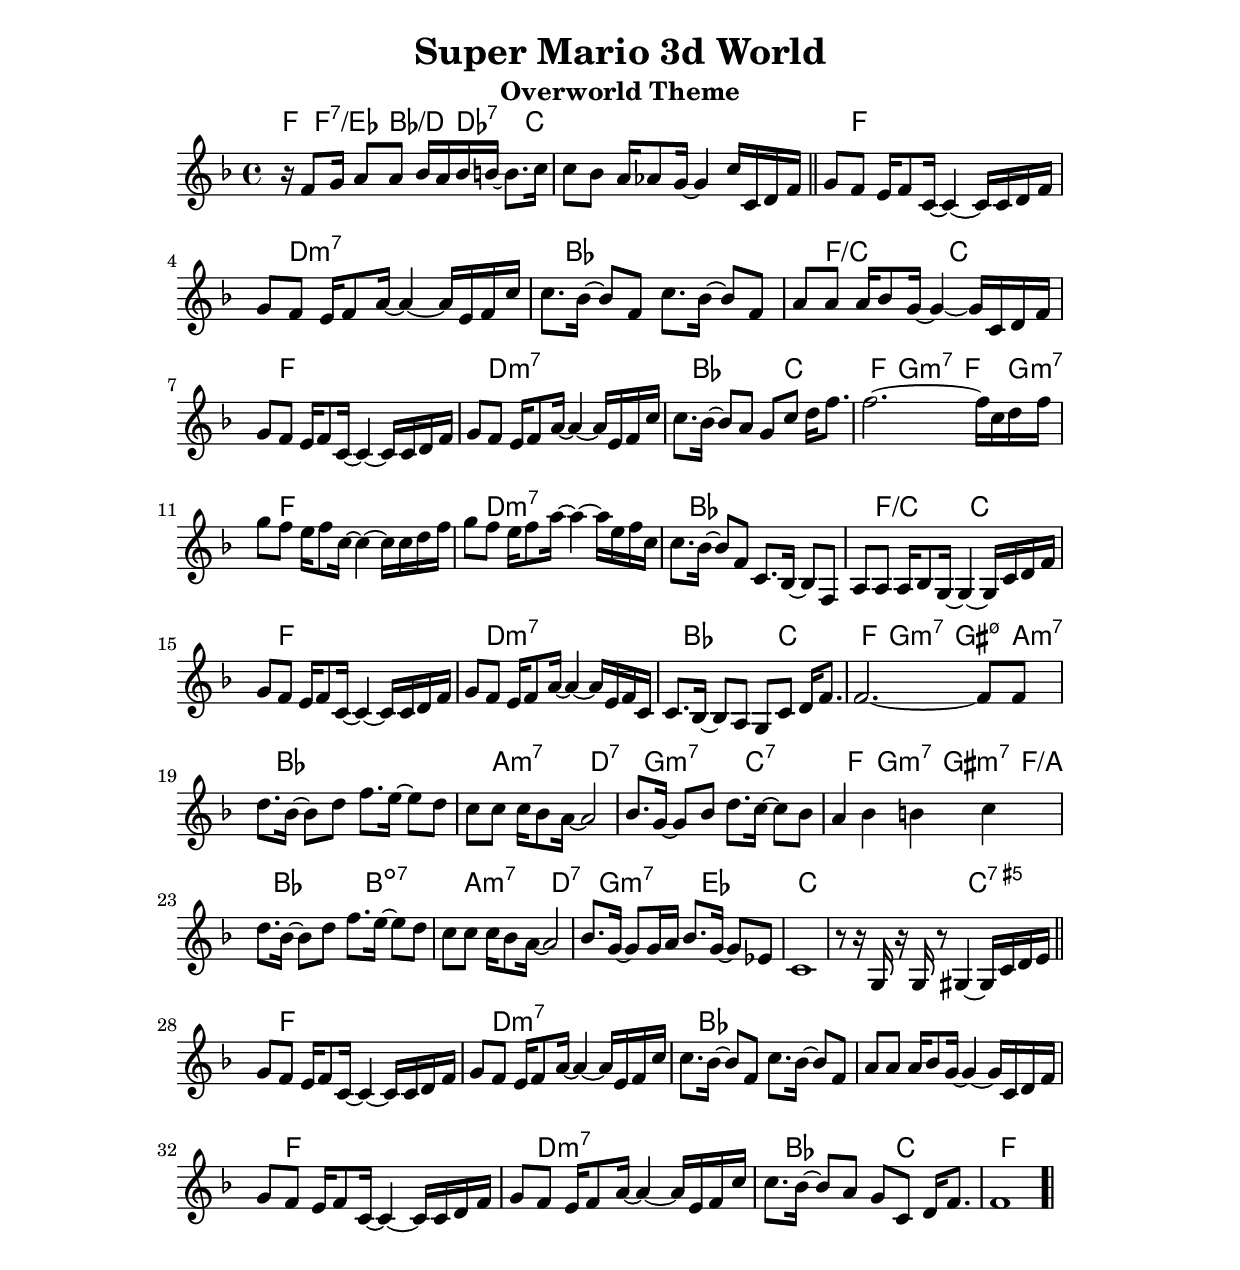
\header {
	 title = "Super Mario 3d World" 
	 subtitle = "Overworld Theme" 
}

\include "macros.ily"

melody = \relative c' {
	\clef treble
	\key f \major
	\time 4/4

	r16 f8 g16 a8 a bes16 a bes b ~ b8. c16 |
	c8 bes a16 aes8 g16~g4 c16 c, d f \bar"||"|
	g8 f e16 f8 c16~c4~c16 c d f |	
	\break
	g8 f e16 f8 a16~a4~a16 e f c' |
	c8. bes16~bes8 f c'8. bes16~bes8 f |
	a a a16 bes8 g16~g4~g16 c, d f |
	\break
	g8 f e16 f8 c16~c4~c16 c d f |
	g8 f e16 f8 a16~a4~a16 e f c' |
	c8. bes16~bes8 a g c d16 f8. |
	f2.~f16 c d f |
	\break
	g8 f e16 f8 c16~c4~c16 c d f |
	g8 f e16 f8 a16~a4~a16 e f c |
	c8. bes16~bes8 f c8. bes16~bes8 f |
	a8 a a16 bes8 g16~g4~g16 c d f |
	\break
	g8 f e16 f8 c16~c4~c16 c d f |
	g8 f e16 f8 a16~a4~a16 e f c |
	c8. bes16~bes8 a g c d16 f8. |
	f2.~f8 f |
	\break
	d'8. bes16~bes8 d f8. e16~e8 d |
	c c c16 bes8 a16~a2 |
	bes8. g16~g8 bes d8. c16~c8 bes |
	a4 bes b c |
	\break
	d8. bes16~bes8 d f8. e16~e8 d |
	c c c16 bes8 a16~a2 |
	bes8. g16~g8 g16 a bes8. g16~g8 ees |
	c1 |
	r8 r16 g r g r8 gis4~gis16 c d e \bar "||"|
	\break
	g8 f e16 f8 c16~c4~c16 c d f |
	g8 f e16 f8 a16~a4~a16 e f c' |
	c8. bes16~bes8 f c'8. bes16~bes8 f |
	a8 a a16 bes8 g16~g4~g16 c, d f |
	\break
	g8 f e16 f8 c16~c4~c16 c d f |
	g8 f e16 f8 a16~a4~a16 e f c' |
	c8. bes16~bes8 a g c, d16 f8. |
	f1  
	%\startParenthesis 
	%    r16 c d f
	%\endParenthesis
	\bar ".|"
}

harmonies = \chordmode {
	 %FIX BUGS
	 f8 f4:7/ees bes:/d des:7 c s2 c f1 
	 d:m7 bes f2:/c c
	 f1 d:m7 bes2 c f4 g:m7 f g:m7
	 f1 d:m7 bes f2:/c c
	 f1 d:m7 bes2 c f4 g:m7 gis:m7.5- a:m7
	 bes1 a2:m7 d:7 g:m7 c:7 f4 g:m7 gis:m7 f:/a
	 bes2 b:dim7 a:m7 d:7 g:m7 ees c1 c2 c:7.5+
	 f1 d:m7 bes s
	 f d:m7 bes2 c f1 %(Dm7 Gm7 C7)
}


\include "template.ily"